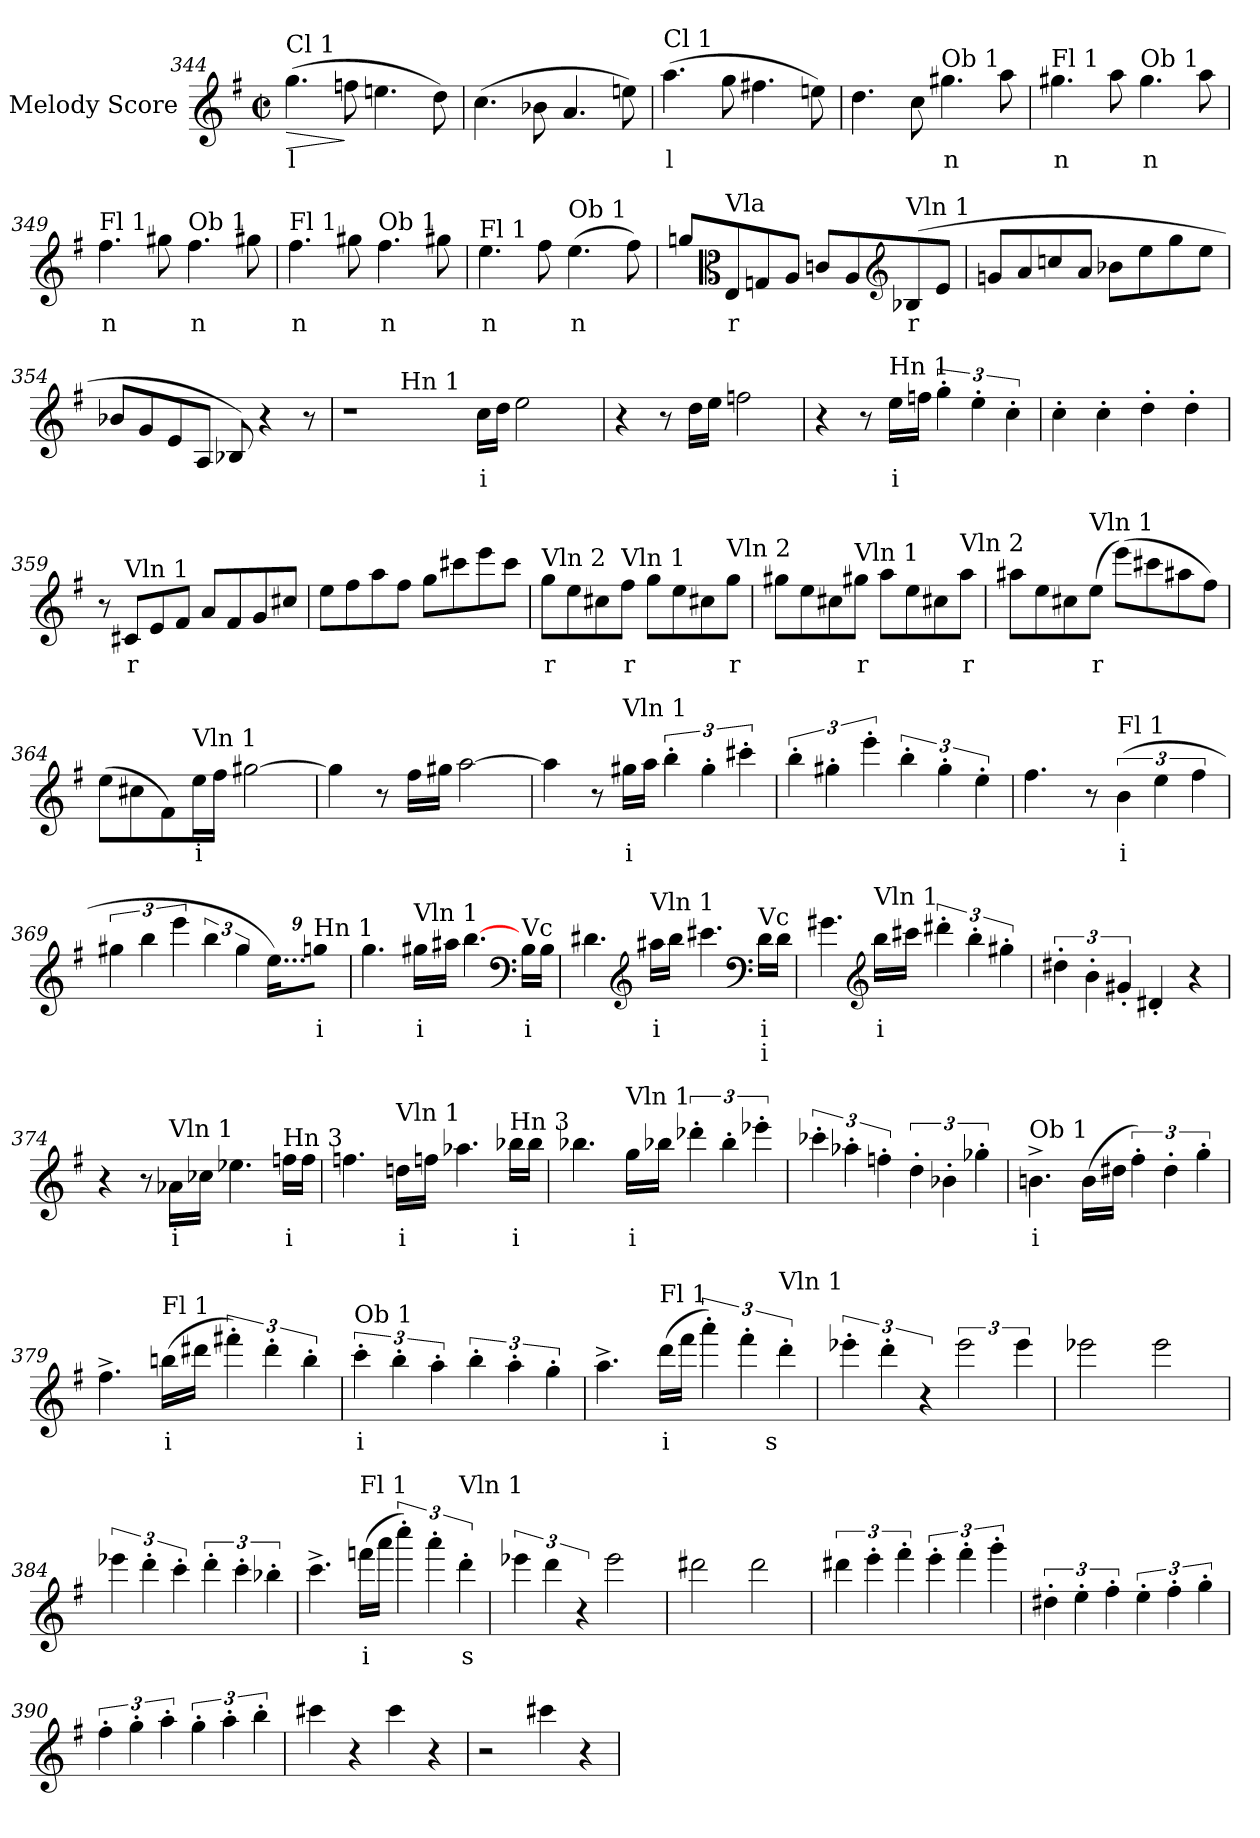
**kern	**text	**text	**dynam
*part1	*part1	*part1	*part1
*staff1	*staff1	*staff1	*staff1
*I"Melody Score	*	*	*
*clefG2	*	*	*
*k[f#]	*	*	*
*M2/2	*	*	*
*met(c|)	*	*	*
=344	=344	=344	=344
!LO:TX:a:t=Cl 1	!	!	!
!	!LO:LY:b:color=#FF0000	!	!LO:HP:b
(4.gg\	l	.	>
8ffn\	.	.	]
4.een\	.	.	.
8dd\)	.	.	.
=345	=345	=345	=345
(4.cc\	.	.	.
8b-X\	.	.	.
4.a/	.	.	.
8een\)	.	.	.
=346	=346	=346	=346
!LO:TX:a:t=Cl 1	!	!	!
!	!LO:LY:b:color=#FF0000	!	!
(4.aa\	l	.	.
8gg\	.	.	.
4.ff#X\	.	.	.
8een\)	.	.	.
=347	=347	=347	=347
4.dd\	.	.	.
8cc\	.	.	.
!LO:TX:a:t=Ob 1	!	!	!
!	!LO:LY:b:color=#FF0000	!	!
4.gg#X\	n	.	.
8aa\	.	.	.
=348	=348	=348	=348
!LO:TX:a:t=Fl 1	!	!	!
!	!LO:LY:b:color=#FF0000	!	!
4.gg#X\	n	.	.
8aa\	.	.	.
!LO:TX:a:t=Ob 1	!	!	!
!	!LO:LY:b:color=#FF0000	!	!
4.gg#\	n	.	.
8aa\	.	.	.
=349	=349	=349	=349
!LO:TX:a:t=Fl 1	!	!	!
!	!LO:LY:b:color=#FF0000	!	!
4.ff#\	n	.	.
8gg#X\	.	.	.
!LO:TX:a:t=Ob 1	!	!	!
!	!LO:LY:b:color=#FF0000	!	!
4.ff#\	n	.	.
8gg#X\	.	.	.
=350	=350	=350	=350
!LO:TX:a:t=Fl 1	!	!	!
!	!LO:LY:b:color=#FF0000	!	!
4.ff#\	n	.	.
8gg#X\	.	.	.
!LO:TX:a:t=Ob 1	!	!	!
!	!LO:LY:b:color=#FF0000	!	!
4.ff#\	n	.	.
8gg#X\	.	.	.
=351	=351	=351	=351
!LO:TX:a:t=Fl 1	!	!	!
!	!LO:LY:b:color=#FF0000	!	!
4.ee\	n	.	.
8ff#\	.	.	.
!LO:TX:a:t=Ob 1	!	!	!
!	!LO:LY:b:color=#FF0000	!	!
(4.ee\	n	.	.
8ff#\)	.	.	.
=352	=352	=352	=352
8ggn/L	.	.	.
*clefC3	*	*	*
!LO:TX:a:t=Vla	!	!	!
!	!LO:LY:b:color=#FF0000	!	!
8E/	r	.	.
8Gn/	.	.	.
8A/J	.	.	.
8cn/L	.	.	.
8A/	.	.	.
*clefG2	*	*	*
!LO:TX:a:t=Vln 1	!	!	!
!	!LO:LY:b:color=#FF0000	!	!
(8B-X/	r	.	.
8e/J	.	.	.
=353	=353	=353	=353
8gn/L	.	.	.
8a/	.	.	.
8ccn/	.	.	.
8a/J	.	.	.
8b-X\L	.	.	.
8ee\	.	.	.
8gg\	.	.	.
8ee\J	.	.	.
=354	=354	=354	=354
8b-X/L	.	.	.
8g/	.	.	.
8e/	.	.	.
8A/J	.	.	.
8B-X/)	.	.	.
4r	.	.	.
8r	.	.	.
=355	=355	=355	=355
*^	*	*	*
1r	4.ryy	.	.	.
!	!LO:TX:a:t=Hn 1	!	!	!
.	1ryy	.	.	.
!	!	!LO:LY:b:color=#FF0000	!	!
16cc\LL	.	i	.	.
16dd\JJ	.	.	.	.
2ee\	.	.	.	.
.	4ryy	.	.	.
*v	*v	*	*	*
=356	=356	=356	=356
4r	.	.	.
8r	.	.	.
16dd\LL	.	.	.
16ee\JJ	.	.	.
2ff\	.	.	.
=357	=357	=357	=357
4r	.	.	.
8r	.	.	.
!LO:TX:a:t=Hn 1	!	!	!
!	!LO:LY:b:color=#FF0000	!	!
16ee\LL	i	.	.
16ff\JJ	.	.	.
6gg'\	.	.	.
6ee'\	.	.	.
6cc'\	.	.	.
=358	=358	=358	=358
4cc'\	.	.	.
4cc'\	.	.	.
4dd'\	.	.	.
4dd'\	.	.	.
=359	=359	=359	=359
8r	.	.	.
!LO:TX:a:t=Vln 1	!	!	!
!	!LO:LY:b:color=#FF0000	!	!
8c#X/L	r	.	.
8e/	.	.	.
8f#/J	.	.	.
8a/L	.	.	.
8f#/	.	.	.
8g/	.	.	.
8cc#X/J	.	.	.
=360	=360	=360	=360
8ee\L	.	.	.
8ff#\	.	.	.
8aa\	.	.	.
8ff#\J	.	.	.
8gg\L	.	.	.
8ccc#X\	.	.	.
8eee\	.	.	.
8ccc#\J	.	.	.
=361	=361	=361	=361
!LO:TX:a:t=Vln 2	!	!	!
!	!LO:LY:b:color=#FF0000	!	!
8gg\L	r	.	.
8ee\	.	.	.
8cc#X\	.	.	.
!LO:TX:a:t=Vln 1	!	!	!
!	!LO:LY:b:color=#FF0000	!	!
8ff#\J	r	.	.
8gg\L	.	.	.
8ee\	.	.	.
8cc#X\	.	.	.
!LO:TX:a:t=Vln 2	!	!	!
!	!LO:LY:b:color=#FF0000	!	!
8gg\J	r	.	.
=362	=362	=362	=362
8gg#X\L	.	.	.
8ee\	.	.	.
8cc#X\	.	.	.
!LO:TX:a:t=Vln 1	!	!	!
!	!LO:LY:b:color=#FF0000	!	!
8gg#X\J	r	.	.
8aa\L	.	.	.
8ee\	.	.	.
8cc#X\	.	.	.
!LO:TX:a:t=Vln 2	!	!	!
!	!LO:LY:b:color=#FF0000	!	!
8aa\J	r	.	.
=363	=363	=363	=363
8aa#X\L	.	.	.
8ee\	.	.	.
8cc#X\	.	.	.
!LO:TX:a:t=Vln 1	!	!	!
!	!LO:LY:b:color=#FF0000	!	!
(8ee\J	r	.	.
(8eee\L)	.	.	.
8ccc#X\	.	.	.
8aa#X\	.	.	.
8ff#\J)	.	.	.
=364	=364	=364	=364
(8ee\L	.	.	.
8cc#X\	.	.	.
8f#\)	.	.	.
!LO:TX:a:t=Vln 1	!	!	!
!	!LO:LY:b:color=#FF0000	!	!
16ee\L	i	.	.
16ff#\JJ	.	.	.
[2gg#X\	.	.	.
=365	=365	=365	=365
4gg#\]	.	.	.
8r	.	.	.
16ff#\LL	.	.	.
16gg#X\JJ	.	.	.
[2aa\	.	.	.
=366	=366	=366	=366
4aa\]	.	.	.
8r	.	.	.
!LO:TX:a:t=Vln 1	!	!	!
!	!LO:LY:b:color=#FF0000	!	!
16gg#X\LL	i	.	.
16aa\JJ	.	.	.
6bb'\	.	.	.
6gg#'\	.	.	.
6ccc#X'\	.	.	.
=367	=367	=367	=367
6bb'\	.	.	.
6gg#X'\	.	.	.
6eee'\	.	.	.
6bb'\	.	.	.
6gg#'\	.	.	.
6ee'\	.	.	.
=368	=368	=368	=368
4.ff#\	.	.	.
8r	.	.	.
!LO:TX:a:t=Fl 1	!	!	!
!	!LO:LY:b:color=#FF0000	!	!
(6b\	i	.	.
6ee\	.	.	.
6ff#\	.	.	.
=369	=369	=369	=369
6gg#X\	.	.	.
6bb\	.	.	.
6eee\	.	.	.
6bb\	.	.	.
6gg#\	.	.	.
18...ee\L)	.	.	.
!LO:TX:a:t=Hn 1	!	!	!
!	!LO:LY:b:color=#FF0000	!	!
16gg\Jk	i	.	.
=370	=370	=370	=370
4.gg\	.	.	.
!LO:TX:a:t=Vln 1	!	!	!
!	!LO:LY:b:color=#FF0000	!	!
16gg#X\LL	i	.	.
16aa#X\JJ	.	.	.
[4.bb\	.	.	.
*clefF4	*	*	*
!LO:TX:a:t=Vc	!	!	!
!	!LO:LY:color=#FF0000	!	!
16B\LL	i	.	.
16B\JJ	.	.	.
=371	=371	=371	=371
4.d#X\	.	.	.
*clefG2	*	*	*
!LO:TX:a:t=Vln 1	!	!	!
!	!LO:LY:b:color=#FF0000	!	!
16aa#X\LL	i	.	.
16bb\JJ	.	.	.
4.ccc#X\	.	.	.
*clefF4	*	*	*
!LO:TX:a:t=Vc	!	!	!
!	!LO:LY:color=#FF0000	!LO:LY:color=#FF0000	!
16d#\LL	i	i	.
16d#\JJ	.	.	.
=372	=372	=372	=372
4.g#X\	.	.	.
*clefG2	*	*	*
!LO:TX:a:t=Vln 1	!	!	!
!	!LO:LY:b:color=#FF0000	!	!
16bb\LL	i	.	.
16ccc#X\JJ	.	.	.
6ddd#X'\	.	.	.
6bb'\	.	.	.
6gg#X'\	.	.	.
=373	=373	=373	=373
6dd#X'\	.	.	.
6b'\	.	.	.
6g#X'/	.	.	.
4d#X'/	.	.	.
4r	.	.	.
=374	=374	=374	=374
4r	.	.	.
8r	.	.	.
!LO:TX:a:t=Vln 1	!	!	!
!	!LO:LY:b:color=#FF0000	!	!
16a-X\LL	i	.	.
16cc-X\JJ	.	.	.
4.ee-X\	.	.	.
!LO:TX:a:t=Hn 3	!	!	!
!	!LO:LY:b:color=#FF0000	!	!
16ff\LL	i	.	.
16ff\JJ	.	.	.
=375	=375	=375	=375
4.ff\	.	.	.
!LO:TX:a:t=Vln 1	!	!	!
!	!LO:LY:b:color=#FF0000	!	!
16ddn\LL	i	.	.
16ffn\JJ	.	.	.
4.aa-X\	.	.	.
!LO:TX:a:t=Hn 3	!	!	!
!	!LO:LY:b:color=#FF0000	!	!
16bb-X\LL	i	.	.
16bb-\JJ	.	.	.
=376	=376	=376	=376
4.bb-X\	.	.	.
!LO:TX:a:t=Vln 1	!	!	!
!	!LO:LY:b:color=#FF0000	!	!
16gg\LL	i	.	.
16bb-X\JJ	.	.	.
6ddd-X'\	.	.	.
6bb-'\	.	.	.
6eee-X'\	.	.	.
=377	=377	=377	=377
6ccc-X'\	.	.	.
6aa-X'\	.	.	.
6ffn'\	.	.	.
6dd'\	.	.	.
6b-X'\	.	.	.
6gg-X'\	.	.	.
=378	=378	=378	=378
!LO:TX:a:t=Ob 1	!	!	!
!	!LO:LY:b:color=#FF0000	!	!
4.bn^\	i	.	.
(16b\LL	.	.	.
16dd#X\JJ	.	.	.
6ff#'\)	.	.	.
6dd#'\	.	.	.
6gg'\	.	.	.
=379	=379	=379	=379
4.ff#^\	.	.	.
!LO:TX:a:t=Fl 1	!	!	!
!	!LO:LY:b:color=#FF0000	!	!
(16bbn\LL	i	.	.
16ddd#X\JJ	.	.	.
6fff#X'\)	.	.	.
6ddd#'\	.	.	.
6bb'\	.	.	.
=380	=380	=380	=380
!LO:TX:a:t=Ob 1	!	!	!
!	!LO:LY:b:color=#FF0000	!	!
6ccc'\	i	.	.
6bb'\	.	.	.
6aa'\	.	.	.
6bb'\	.	.	.
6aa'\	.	.	.
6gg'\	.	.	.
=381	=381	=381	=381
4.aa^\	.	.	.
!LO:TX:a:t=Fl 1	!	!	!
!	!LO:LY:b:color=#FF0000	!	!
(16ddd\LL	i	.	.
16fff#\JJ	.	.	.
6aaa'\)	.	.	.
6fff#'\	.	.	.
!LO:TX:a:t=Vln 1	!	!	!
!	!LO:LY:b:color=#FF0000	!	!
6ddd'\	s	.	.
=382	=382	=382	=382
6eee-X'\	.	.	.
6ddd'\	.	.	.
6r	.	.	.
3eee-\	.	.	.
6eee-\	.	.	.
=383	=383	=383	=383
2eee-X\	.	.	.
2eee-\	.	.	.
=384	=384	=384	=384
6eee-X\	.	.	.
6ddd'\	.	.	.
6ccc'\	.	.	.
6ddd'\	.	.	.
6ccc'\	.	.	.
6bb-X'\	.	.	.
=385	=385	=385	=385
4.ccc^\	.	.	.
!LO:TX:a:t=Fl 1	!	!	!
!	!LO:LY:b:color=#FF0000	!	!
(16fffn\LL	i	.	.
16aaa\JJ	.	.	.
6cccc'\)	.	.	.
6aaa'\	.	.	.
!LO:TX:a:t=Vln 1	!	!	!
!	!LO:LY:b:color=#FF0000	!	!
6ddd'\	s	.	.
=386	=386	=386	=386
6eee-X\	.	.	.
6ddd\	.	.	.
6r	.	.	.
2eee-\	.	.	.
=387	=387	=387	=387
2ddd#X\	.	.	.
2ddd#\	.	.	.
=388	=388	=388	=388
6ddd#X\	.	.	.
6eee'\	.	.	.
6fff#'\	.	.	.
6eee'\	.	.	.
6fff#'\	.	.	.
6ggg'\	.	.	.
=389	=389	=389	=389
6dd#X'\	.	.	.
6ee'\	.	.	.
6ff#'\	.	.	.
6ee'\	.	.	.
6ff#'\	.	.	.
6gg'\	.	.	.
=390	=390	=390	=390
6ff#'\	.	.	.
6gg'\	.	.	.
6aa'\	.	.	.
6gg'\	.	.	.
6aa'\	.	.	.
6bb'\	.	.	.
=391	=391	=391	=391
4ccc#X\	.	.	.
4r	.	.	.
4ccc#\	.	.	.
4r	.	.	.
=392	=392	=392	=392
2r	.	.	.
4ccc#X\	.	.	.
4r	.	.	.
=	=	=	=
*-	*-	*-	*-
